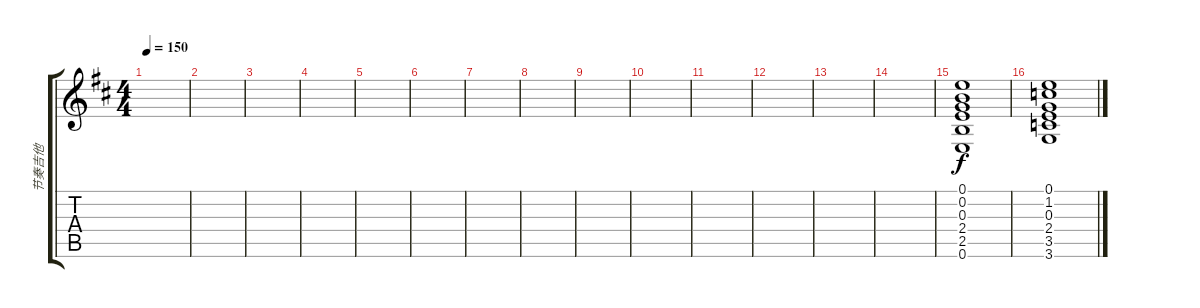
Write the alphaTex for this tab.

\track ("节奏吉他" "节奏吉他") {instrument distortionguitar}
\staff {score tabs}
\tuning (E4 B3 G3 D3 A2 E2) {hide}
\ts (4 4)
\tempo 150
\clef g2
\ks bminor
|
|
|
|
|
|
|
|
|
|
|
|
|
|
(0.1 0.2 0.3 2.4 2.5 0.6).1 |
(0.1 1.2 0.3 2.4 3.5 3.6).1
